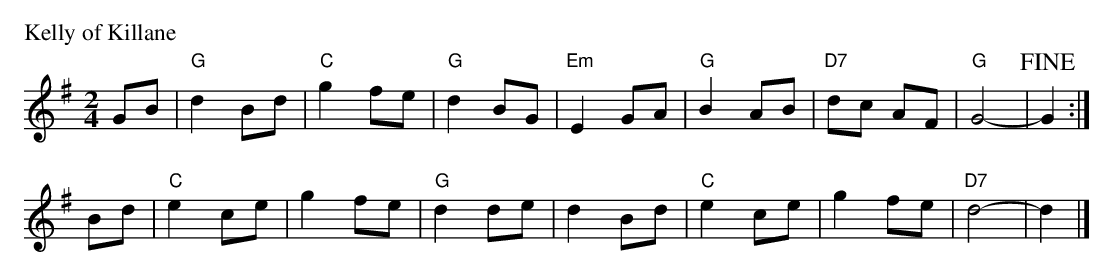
X:1
P: Kelly of Killane
M: 2/4
L: 1/8
K: G
GB | "G"d2 Bd | "C"g2 fe | "G"d2 BG | "Em"E2 GA | "G"B2 AB | "D7"dc AF | "G"G4- | !fine!G2 :|
Bd | "C"e2 ce | g2 fe | "G"d2 de | d2 Bd | "C"e2 ce | g2 fe | "D7"d4- | !d.C.!d2 |]
